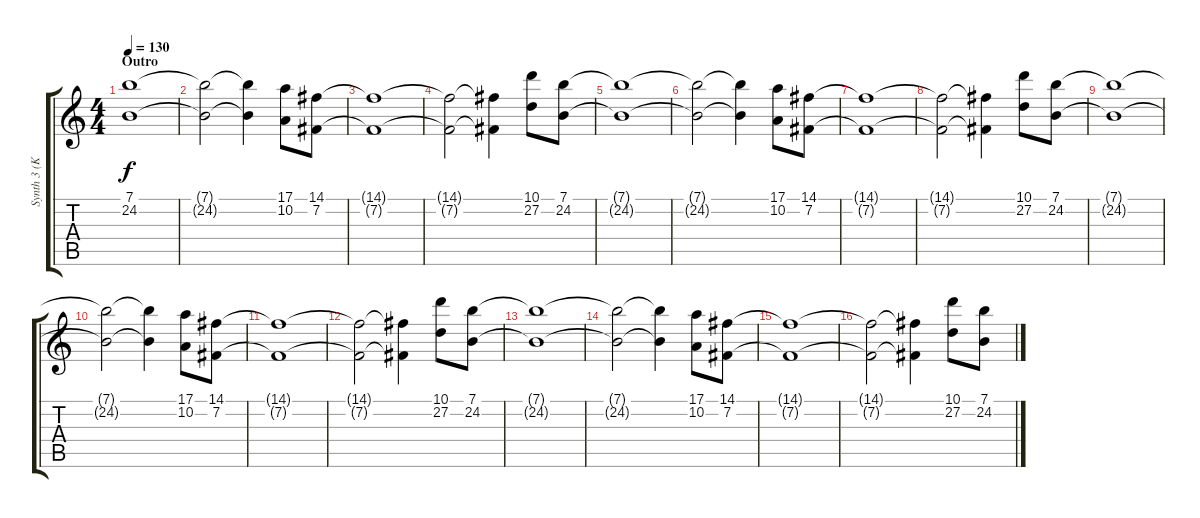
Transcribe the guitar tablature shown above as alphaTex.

\track ("Synth 3 (Keys)" "Synth 3 (K") {instrument lead2sawtooth}
\staff {score tabs}
\tuning (E4 B3 G3 D3 A2 E2) {hide}
\ts (4 4)
\section ("" "Outro")
\tempo 130
\clef g2
\ks c
(7.1{t} 24.2{t}).1{dy f} |
(7.1{t} 24.2{t}).2 (7.1{t} 24.2{t}).4 (17.1 10.2).8 (14.1 7.2).8 |
(14.1{t} 7.2{t}).1 |
(14.1{t} 7.2{t}).2 (14.1{t} 7.2{t}).4 (10.1 27.2).8 (7.1 24.2).8 |
(7.1{t} 24.2{t}).1 |
(7.1{t} 24.2{t}).2 (7.1{t} 24.2{t}).4 (17.1 10.2).8 (14.1 7.2).8 |
(14.1{t} 7.2{t}).1 |
(14.1{t} 7.2{t}).2 (14.1{t} 7.2{t}).4 (10.1 27.2).8 (7.1 24.2).8 |
(7.1{t} 24.2{t}).1 |
(7.1{t} 24.2{t}).2 (7.1{t} 24.2{t}).4 (17.1 10.2).8 (14.1 7.2).8 |
(14.1{t} 7.2{t}).1 |
(14.1{t} 7.2{t}).2 (14.1{t} 7.2{t}).4 (10.1 27.2).8 (7.1 24.2).8 |
(7.1{t} 24.2{t}).1 |
(7.1{t} 24.2{t}).2 (7.1{t} 24.2{t}).4 (17.1 10.2).8 (14.1 7.2).8 |
(14.1{t} 7.2{t}).1 |
(14.1{t} 7.2{t}).2 (14.1{t} 7.2{t}).4 (10.1 27.2).8 (7.1 24.2).8
